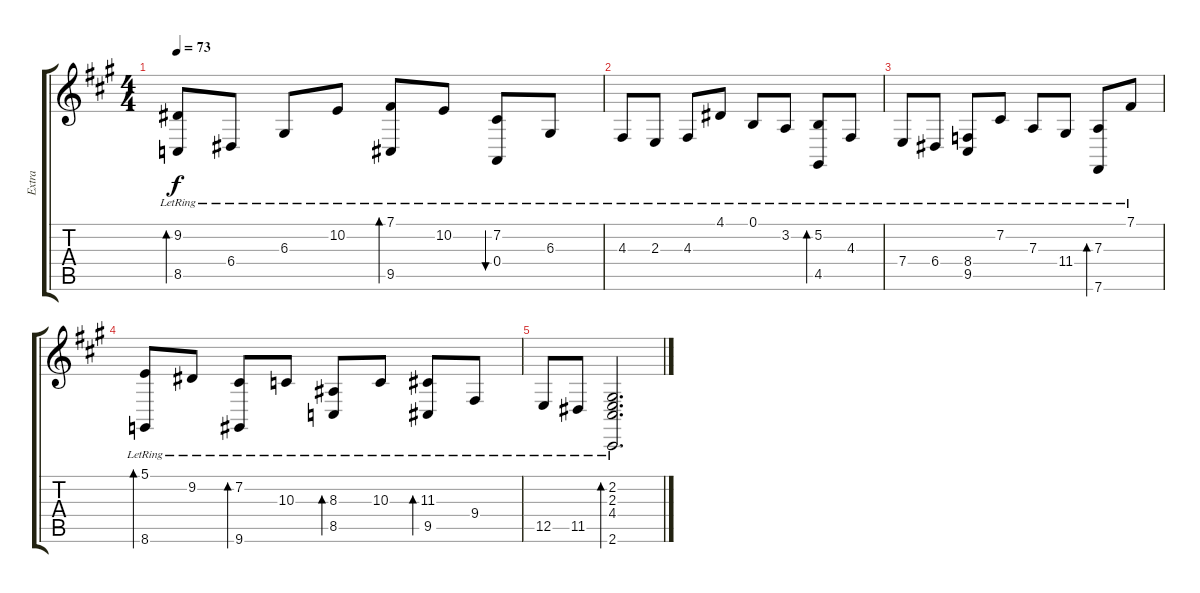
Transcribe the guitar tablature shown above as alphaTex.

\track ("Extra" "Extra") {instrument acousticgrandpiano}
\staff {score tabs}
\tuning (B3 Gb3 D3 A2 E2 B1) {hide}
\ts (4 4)
\tempo 73
\clef g2
\ks a
(9.2{lr} 8.5{lr}).8{bd 120 dy f} 6.4{lr}.8 6.3{lr}.8 10.2{lr}.8 (7.1{lr} 9.5{lr}).8{bd 120} 10.2{lr}.8 (7.2{lr} 0.4{lr}).8{bu 120} 6.3{lr}.8 |
4.3{lr}.8 2.3{lr}.8 4.3{lr}.8 4.1{lr}.8 0.1{lr}.8 3.2{lr}.8 (5.2{lr} 4.5{lr}).8{bd 120} 4.3{lr}.8 |
7.4{lr}.8 6.4{lr}.8 (8.4{lr} 9.5{lr}).8 7.2{lr}.8 7.3{lr}.8 11.4{lr}.8 (7.3{lr} 7.6{lr}).8{bd 120} 7.1{lr}.8 |
(5.1{lr} 8.6{lr}).8{bd 120} 9.2{lr}.8 (7.2{lr} 9.6{lr}).8{bd 120} 10.3{lr}.8 (8.3{lr} 8.5{lr}).8{bd 120} 10.3{lr}.8 (11.3{lr} 9.5{lr}).8{bd 120} 9.4{lr}.8 |
12.5{lr}.8 11.5{lr}.8 (2.2{lr} 2.3{lr} 4.4{lr} 2.6{lr}).2{d bd 120}
